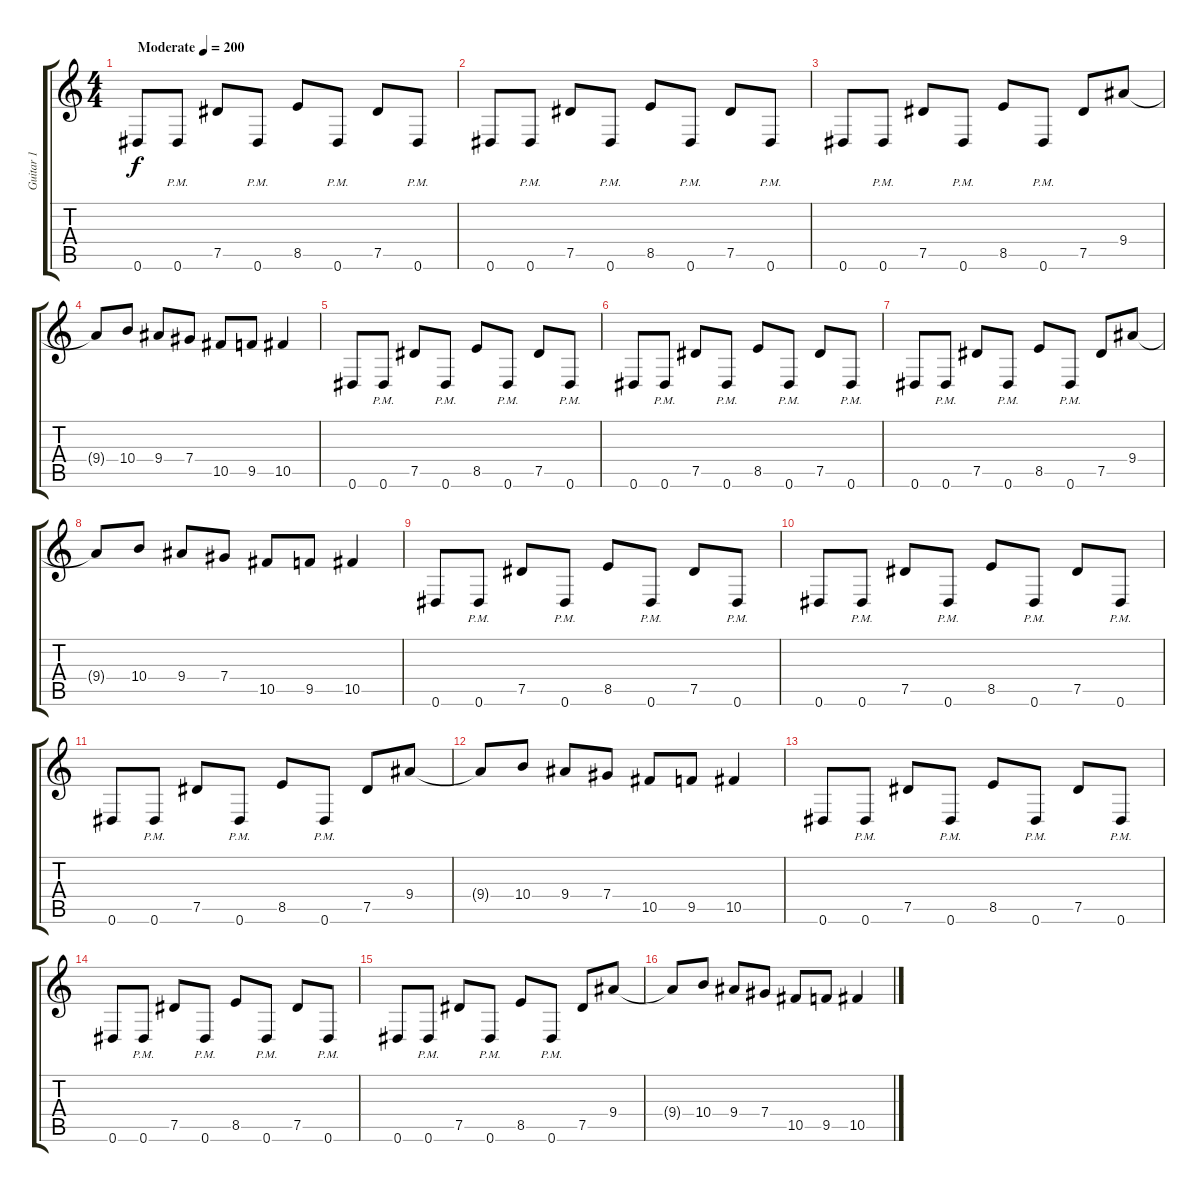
\track ("Guitar 1" "Guitar 1") {instrument distortionguitar}
\staff {score tabs}
\tuning (Eb4 Bb3 Gb3 Db3 Ab2 Eb2) {hide}
\ts (4 4)
\tempo (200 "Moderate")
\clef g2
\ks c
0.6.8{dy f instrument distortionguitar} 0.6{pm}.8 7.5.8 0.6{pm}.8 8.5.8 0.6{pm}.8 7.5.8 0.6{pm}.8 |
0.6.8 0.6{pm}.8 7.5.8 0.6{pm}.8 8.5.8 0.6{pm}.8 7.5.8 0.6{pm}.8 |
0.6.8 0.6{pm}.8 7.5.8 0.6{pm}.8 8.5.8 0.6{pm}.8 7.5.8 9.4.8 |
9.4{t}.8 10.4.8 9.4.8 7.4.8 10.5.8 9.5.8 10.5.4 |
0.6.8 0.6{pm}.8 7.5.8 0.6{pm}.8 8.5.8 0.6{pm}.8 7.5.8 0.6{pm}.8 |
0.6.8 0.6{pm}.8 7.5.8 0.6{pm}.8 8.5.8 0.6{pm}.8 7.5.8 0.6{pm}.8 |
0.6.8 0.6{pm}.8 7.5.8 0.6{pm}.8 8.5.8 0.6{pm}.8 7.5.8 9.4.8 |
9.4{t}.8 10.4.8 9.4.8 7.4.8 10.5.8 9.5.8 10.5.4 |
0.6.8 0.6{pm}.8 7.5.8 0.6{pm}.8 8.5.8 0.6{pm}.8 7.5.8 0.6{pm}.8 |
0.6.8 0.6{pm}.8 7.5.8 0.6{pm}.8 8.5.8 0.6{pm}.8 7.5.8 0.6{pm}.8 |
0.6.8 0.6{pm}.8 7.5.8 0.6{pm}.8 8.5.8 0.6{pm}.8 7.5.8 9.4.8 |
9.4{t}.8 10.4.8 9.4.8 7.4.8 10.5.8 9.5.8 10.5.4 |
0.6.8 0.6{pm}.8 7.5.8 0.6{pm}.8 8.5.8 0.6{pm}.8 7.5.8 0.6{pm}.8 |
0.6.8 0.6{pm}.8 7.5.8 0.6{pm}.8 8.5.8 0.6{pm}.8 7.5.8 0.6{pm}.8 |
0.6.8 0.6{pm}.8 7.5.8 0.6{pm}.8 8.5.8 0.6{pm}.8 7.5.8 9.4.8 |
9.4{t}.8 10.4.8 9.4.8 7.4.8 10.5.8 9.5.8 10.5.4
